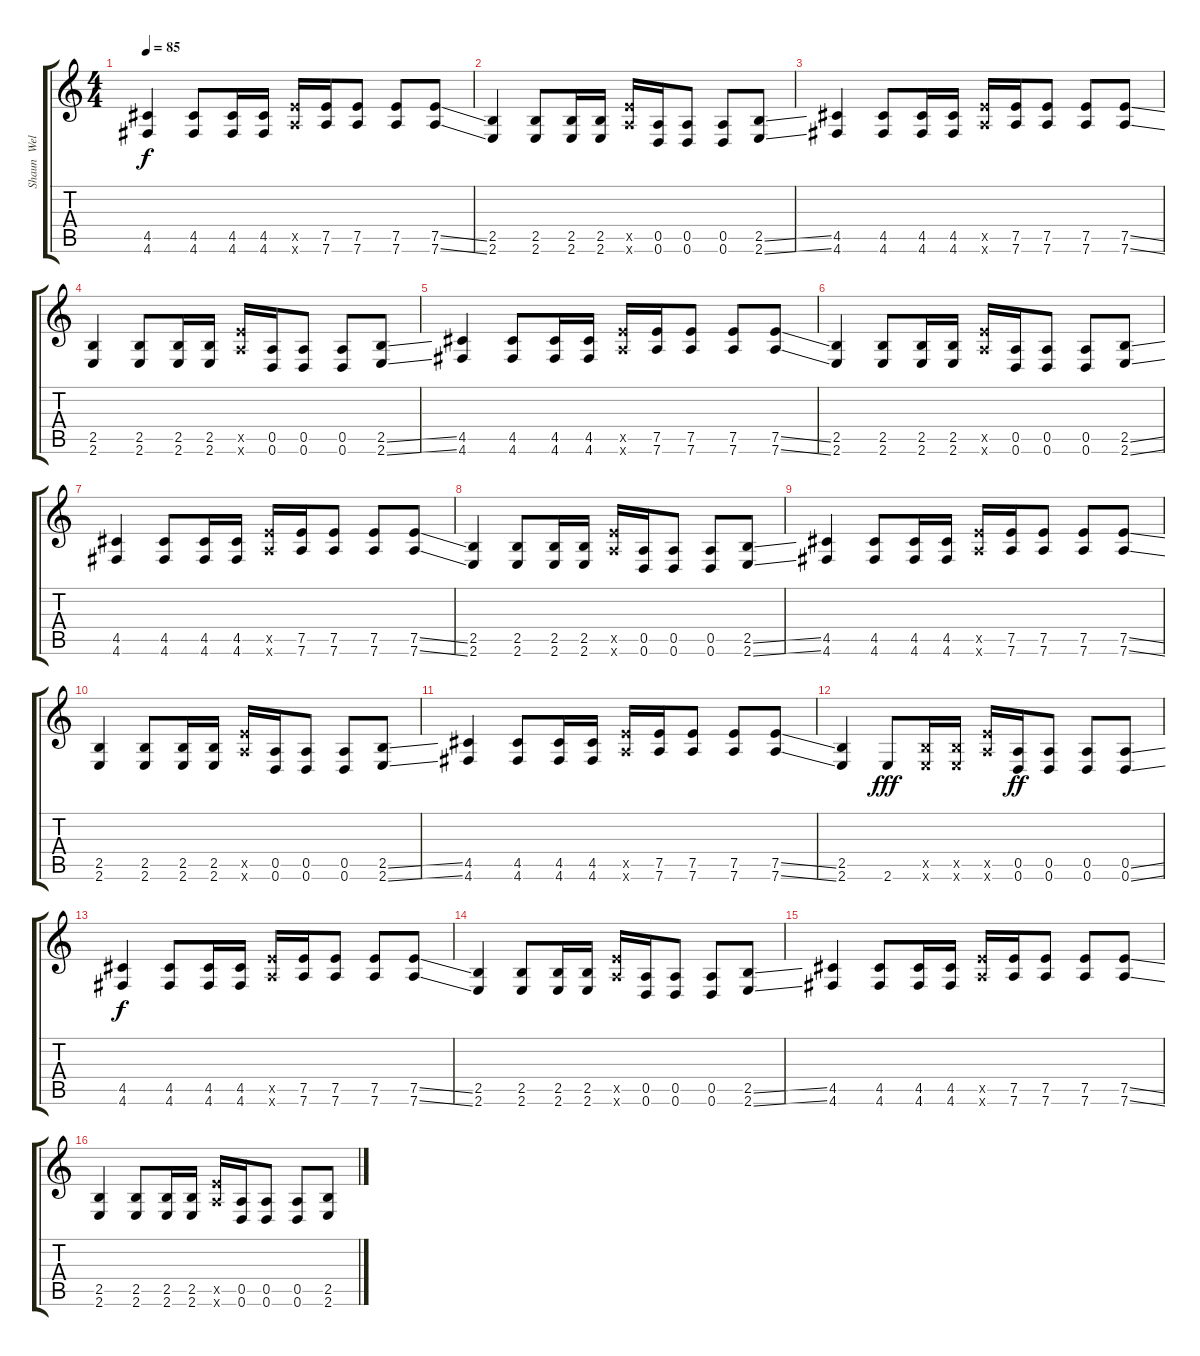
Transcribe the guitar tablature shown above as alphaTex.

\track ("Shaun  Welgemoed 2" "Shaun  Wel") {instrument electricguitarjazz}
\staff {score tabs}
\tuning (E4 B3 G3 D3 A2 D2) {hide}
\ts (4 4)
\tempo 85
\clef g2
\ks c
(4.5 4.6).4{dy f} (4.5 4.6).8 (4.5 4.6).16 (4.5 4.6).16 (7.5{x} 7.6{x}).16 (7.5 7.6).16 (7.5 7.6).8 (7.5 7.6).8 (7.5{ss} 7.6{ss}).8 |
(2.5 2.6).4 (2.5 2.6).8 (2.5 2.6).16 (2.5 2.6).16 (7.5{x} 7.6{x}).16 (0.5 0.6).16 (0.5 0.6).8 (0.5 0.6).8 (2.5{ss} 2.6{ss}).8 |
(4.5 4.6).4 (4.5 4.6).8 (4.5 4.6).16 (4.5 4.6).16 (7.5{x} 7.6{x}).16 (7.5 7.6).16 (7.5 7.6).8 (7.5 7.6).8 (7.5{ss} 7.6{ss}).8 |
(2.5 2.6).4 (2.5 2.6).8 (2.5 2.6).16 (2.5 2.6).16 (7.5{x} 7.6{x}).16 (0.5 0.6).16 (0.5 0.6).8 (0.5 0.6).8 (2.5{ss} 2.6{ss}).8 |
(4.5 4.6).4 (4.5 4.6).8 (4.5 4.6).16 (4.5 4.6).16 (7.5{x} 7.6{x}).16 (7.5 7.6).16 (7.5 7.6).8 (7.5 7.6).8 (7.5{ss} 7.6{ss}).8 |
(2.5 2.6).4 (2.5 2.6).8 (2.5 2.6).16 (2.5 2.6).16 (7.5{x} 7.6{x}).16 (0.5 0.6).16 (0.5 0.6).8 (0.5 0.6).8 (2.5{ss} 2.6{ss}).8 |
(4.5 4.6).4 (4.5 4.6).8 (4.5 4.6).16 (4.5 4.6).16 (7.5{x} 7.6{x}).16 (7.5 7.6).16 (7.5 7.6).8 (7.5 7.6).8 (7.5{ss} 7.6{ss}).8 |
(2.5 2.6).4 (2.5 2.6).8 (2.5 2.6).16 (2.5 2.6).16 (7.5{x} 7.6{x}).16 (0.5 0.6).16 (0.5 0.6).8 (0.5 0.6).8 (2.5{ss} 2.6{ss}).8 |
(4.5 4.6).4 (4.5 4.6).8 (4.5 4.6).16 (4.5 4.6).16 (7.5{x} 7.6{x}).16 (7.5 7.6).16 (7.5 7.6).8 (7.5 7.6).8 (7.5{ss} 7.6{ss}).8 |
(2.5 2.6).4 (2.5 2.6).8 (2.5 2.6).16 (2.5 2.6).16 (7.5{x} 7.6{x}).16 (0.5 0.6).16 (0.5 0.6).8 (0.5 0.6).8 (2.5{ss} 2.6{ss}).8 |
(4.5 4.6).4 (4.5 4.6).8 (4.5 4.6).16 (4.5 4.6).16 (7.5{x} 7.6{x}).16 (7.5 7.6).16 (7.5 7.6).8 (7.5 7.6).8 (7.5{ss} 7.6{ss}).8 |
(2.5 2.6).4 2.6.8{dy fff instrument guitarfretnoise} (2.5{x} 2.6{x}).16{volume 16 instrument distortionguitar} (2.5{x} 2.6{x}).16 (7.5{x} 7.6{x}).16 (0.5 0.6).16{dy ff} (0.5 0.6).8 (0.5 0.6).8 (0.5{ss} 0.6{ss}).8 |
(4.5 4.6).4{dy f} (4.5 4.6).8 (4.5 4.6).16 (4.5 4.6).16 (7.5{x} 7.6{x}).16 (7.5 7.6).16 (7.5 7.6).8 (7.5 7.6).8 (7.5{ss} 7.6{ss}).8 |
(2.5 2.6).4 (2.5 2.6).8 (2.5 2.6).16 (2.5 2.6).16 (7.5{x} 7.6{x}).16 (0.5 0.6).16 (0.5 0.6).8 (0.5 0.6).8 (2.5{ss} 2.6{ss}).8 |
(4.5 4.6).4 (4.5 4.6).8 (4.5 4.6).16 (4.5 4.6).16 (7.5{x} 7.6{x}).16 (7.5 7.6).16 (7.5 7.6).8 (7.5 7.6).8 (7.5{ss} 7.6{ss}).8 |
(2.5 2.6).4 (2.5 2.6).8 (2.5 2.6).16 (2.5 2.6).16 (7.5{x} 7.6{x}).16 (0.5 0.6).16 (0.5 0.6).8 (0.5 0.6).8 (2.5{ss} 2.6{ss}).8
